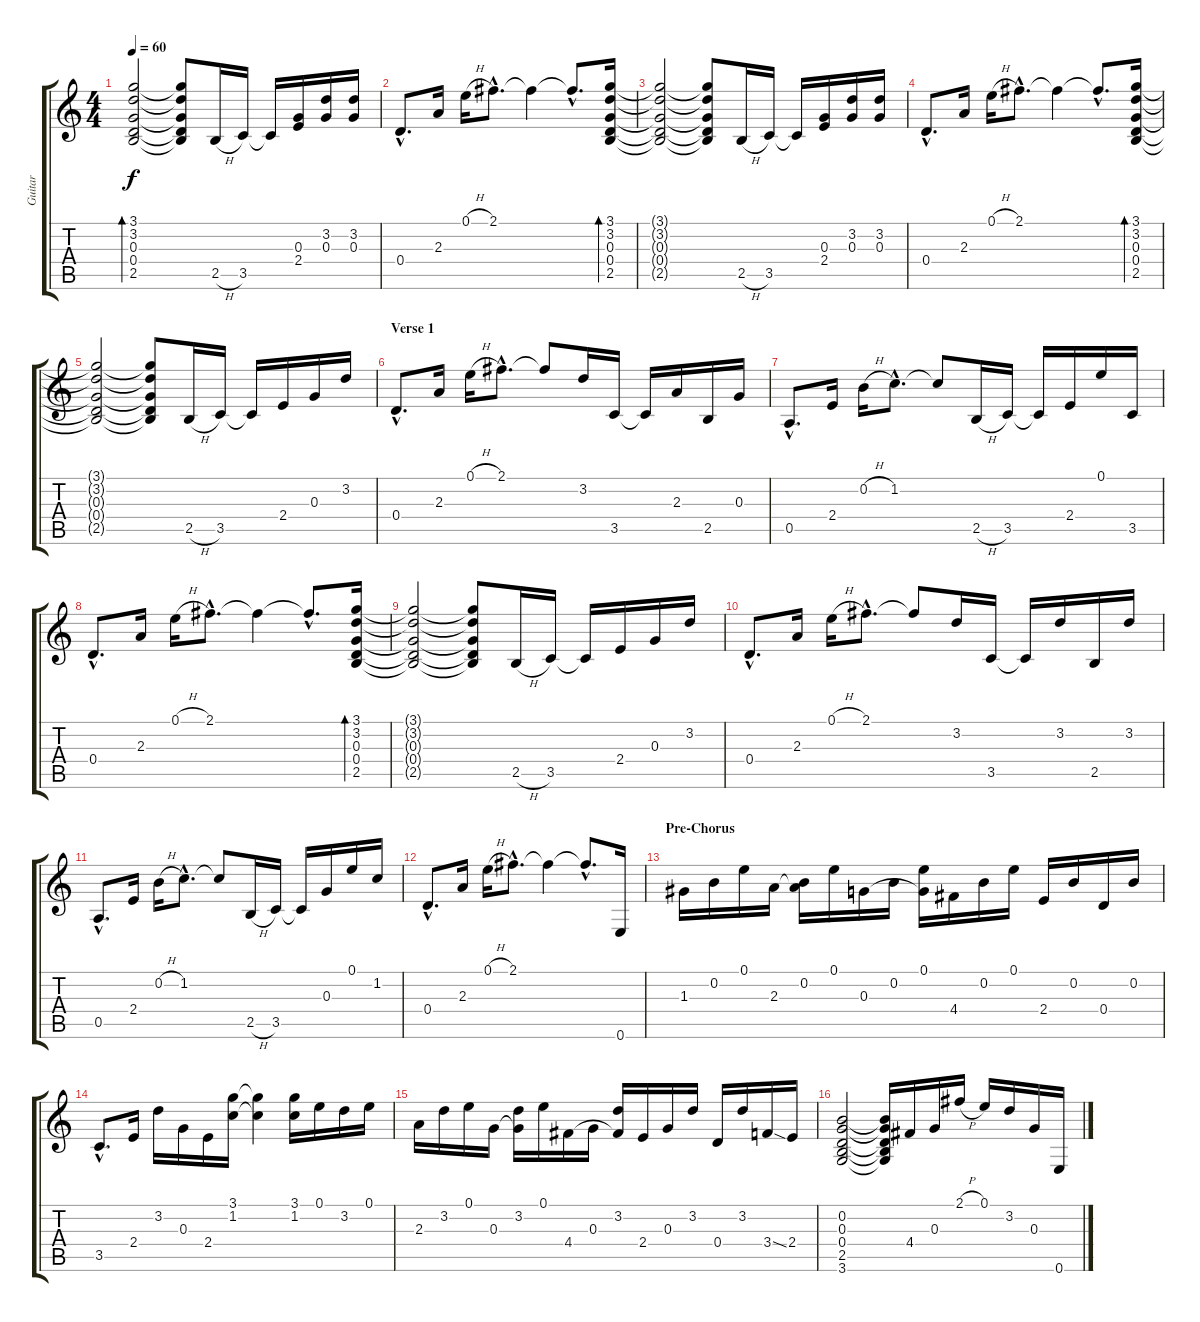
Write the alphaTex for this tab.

\track ("Guitar" "Guitar") {instrument electricguitarclean}
\staff {score tabs}
\tuning (E4 B3 G3 D3 A2 E2) {hide}
\ts (4 4)
\tempo 60
\clef g2
\ks c
(3.1 3.2 0.3 0.4 2.5).2{bd 60 dy f instrument electricguitarclean} (3.1{t} 3.2{t} 0.3{t} 0.4{t} 2.5{t}).8 2.5{h}.16 3.5.16 3.5{t}.16 (0.3 2.4).16 (3.2 0.3).16 (3.2 0.3).16 |
0.4{hac}.8{d} 2.3.16 0.1{h}.16 2.1{hac}.8{d} 2.1{t}.4 2.1{hac t}.8{d} (3.1 3.2 0.3 0.4 2.5).16{bd 60} |
(3.1{t} 3.2{t} 0.3{t} 0.4{t} 2.5{t}).2 (3.1{t} 3.2{t} 0.3{t} 0.4{t} 2.5{t}).8 2.5{h}.16 3.5.16 3.5{t}.16 (0.3 2.4).16 (3.2 0.3).16 (3.2 0.3).16 |
0.4{hac}.8{d} 2.3.16 0.1{h}.16 2.1{hac}.8{d} 2.1{t}.4 2.1{hac t}.8{d} (3.1 3.2 0.3 0.4 2.5).16{bd 60} |
(3.1{t} 3.2{t} 0.3{t} 0.4{t} 2.5{t}).2 (3.1{t} 3.2{t} 0.3{t} 0.4{t} 2.5{t}).8 2.5{h}.16 3.5.16 3.5{t}.16 2.4.16 0.3.16 3.2.16 |
\section ("" "Verse 1")
0.4{hac}.8{d} 2.3.16 0.1{h}.16 2.1{hac}.8{d} 2.1{t}.8 3.2.16 3.5.16 3.5{t}.16 2.3.16 2.5.16 0.3.16 |
0.5{hac}.8{d} 2.4.16 0.2{h}.16 1.2{hac}.8{d} 1.2{t}.8 2.5{h}.16 3.5.16 3.5{t}.16 2.4.16 0.1.16 3.5.16 |
0.4{hac}.8{d} 2.3.16 0.1{h}.16 2.1{hac}.8{d} 2.1{t}.4 2.1{hac t}.8{d} (3.1 3.2 0.3 0.4 2.5).16{bd 60} |
(3.1{t} 3.2{t} 0.3{t} 0.4{t} 2.5{t}).2 (3.1{t} 3.2{t} 0.3{t} 0.4{t} 2.5{t}).8 2.5{h}.16 3.5.16 3.5{t}.16 2.4.16 0.3.16 3.2.16 |
0.4{hac}.8{d} 2.3.16 0.1{h}.16 2.1{hac}.8{d} 2.1{t}.8 3.2.16 3.5.16 3.5{t}.16 3.2.16 2.5.16 3.2.16 |
0.5{hac}.8{d} 2.4.16 0.2{h}.16 1.2{hac}.8{d} 1.2{t}.8 2.5{h}.16 3.5.16 3.5{t}.16 0.3.16 0.1.16 1.2.16 |
0.4{hac}.8{d} 2.3.16 0.1{h}.16 2.1{hac}.8{d} 2.1{t}.4 2.1{hac t}.8{d} 0.6.16 |
\section ("" "Pre-Chorus")
1.3.16 0.2.16 0.1.16 2.3.16 (0.2 2.3{t}).16 0.1.16 0.3.16 0.2.16 (0.1 0.3{t}).16 4.4.16 0.2.16 0.1.16 2.4.16 0.2.16 0.4.16 0.2.16 |
3.5{hac}.8{d} 2.4.16 3.2.16 0.3.16 2.4.16 (3.1 1.2).16 (3.1{t} 1.2{t}).4 (3.1 1.2).16 0.1.16 3.2.16 0.1.16 |
2.3.16 3.2.16 0.1.16 0.3.16 (3.2 0.3{t}).16 0.1.16 4.4.16 0.3.16 (3.2 4.4{t}).16 2.4.16 0.3.16 3.2.16 0.4.16 3.2.16 3.4{ss}.16 2.4.16 |
(0.2 0.3 0.4 2.5 3.6).2 (0.2{t} 0.3{t} 0.4{t} 2.5{t} 3.6{t}).16 4.4.16 0.3.16 2.1{h}.16 0.1.16 3.2.16 0.3.16 0.6.16
